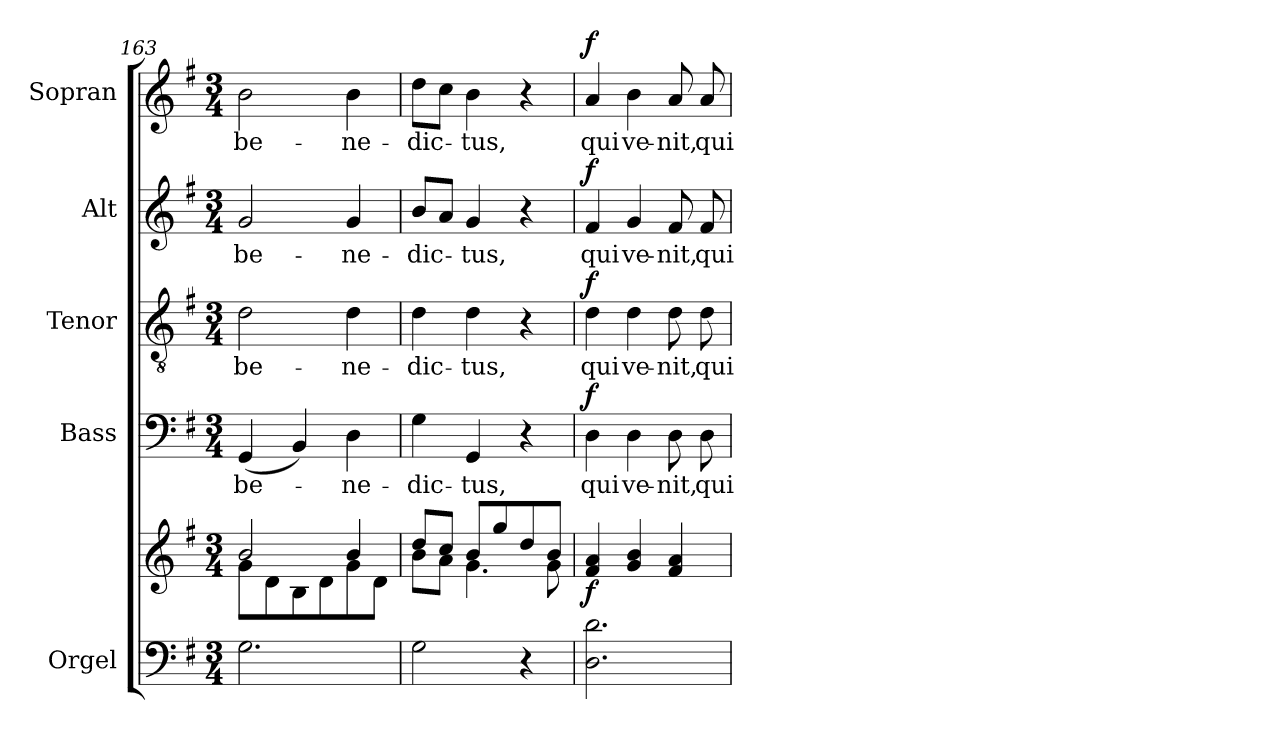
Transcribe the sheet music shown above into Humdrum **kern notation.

**kern	**kern	**dynam	**kern	**text	**dynam	**kern	**text	**dynam	**kern	**text	**dynam	**kern	**text	**dynam
*part5	*part5	*part5	*part4	*part4	*part4	*part3	*part3	*part3	*part2	*part2	*part2	*part1	*part1	*part1
*staff6	*staff5	*staff5/6	*staff4	*staff4	*staff4	*staff3	*staff3	*staff3	*staff2	*staff2	*staff2	*staff1	*staff1	*staff1
*I"Orgel	*	*	*I"Bass	*	*	*I"Tenor	*	*	*I"Alt	*	*	*I"Sopran	*	*
*I'Org.	*	*	*I'B.	*	*	*I'T.	*	*	*I'A.	*	*	*I'S.	*	*
*clefF4	*clefG2	*	*clefF4	*	*	*clefGv2	*	*	*clefG2	*	*	*clefG2	*	*
*k[f#]	*k[f#]	*	*k[f#]	*	*	*k[f#]	*	*	*k[f#]	*	*	*k[f#]	*	*
*G:	*G:	*	*G:	*	*	*G:	*	*	*G:	*	*	*G:	*	*
*M3/4	*M3/4	*	*M3/4	*	*	*M3/4	*	*	*M3/4	*	*	*M3/4	*	*
=163	=163	=163	=163	=163	=163	=163	=163	=163	=163	=163	=163	=163	=163	=163
*	*^	*	*	*	*	*	*	*	*	*	*	*	*	*
!	!	!	!	!	!LO:LY:b	!	!	!LO:LY:b	!	!	!LO:LY:b	!	!	!LO:LY:b	!
2.G\	2b/	8g\L	.	(<4GG/	be-	.	2d\	be-	.	2g/	be-	.	2b\	be-	.
.	.	8d\	.	.	.	.	.	.	.	.	.	.	.	.	.
.	.	8B\	.	4BB/)	.	.	.	.	.	.	.	.	.	.	.
.	.	8d\	.	.	.	.	.	.	.	.	.	.	.	.	.
!	!	!	!	!	!LO:LY:b	!	!	!LO:LY:b	!	!	!LO:LY:b	!	!	!LO:LY:b	!
.	4b/	8g\	.	4D\	-ne-	.	4d\	-ne-	.	4g/	-ne-	.	4b\	-ne-	.
.	.	8d\J	.	.	.	.	.	.	.	.	.	.	.	.	.
=164	=164	=164	=164	=164	=164	=164	=164	=164	=164	=164	=164	=164	=164	=164	=164
!	!	!	!	!	!LO:LY:b	!	!	!LO:LY:b	!	!	!LO:LY:b	!	!	!LO:LY:b	!
2G\	8dd/L	8b\L	.	4G\	-dic-	.	4d\	-dic-	.	8b/L	-dic-	.	8dd\L	-dic-	.
.	8cc/J	8a\J	.	.	.	.	.	.	.	8a/J	.	.	8cc\J	.	.
!	!	!	!	!	!LO:LY:b	!	!	!LO:LY:b	!	!	!LO:LY:b	!	!	!LO:LY:b	!
.	8b/L	4.g\	.	4GG/	-tus,	.	4d\	-tus,	.	4g/	-tus,	.	4b\	-tus,	.
.	8gg/	.	.	.	.	.	.	.	.	.	.	.	.	.	.
4r	8dd/	.	.	4r	.	.	4r	.	.	4r	.	.	4r	.	.
.	8b/J	8g\	.	.	.	.	.	.	.	.	.	.	.	.	.
=165	=165	=165	=165	=165	=165	=165	=165	=165	=165	=165	=165	=165	=165	=165	=165
!	!	!	!LO:DY:b	!	!LO:LY:b	!LO:DY:a	!	!LO:LY:b	!LO:DY:a	!	!LO:LY:b	!LO:DY:a	!	!LO:LY:b	!LO:DY:a
*	*v	*v	*	*	*	*	*	*	*	*	*	*	*	*	*
2.D\ 2.d\	4f#/ 4a/	f	4D\	qui	f	4d\	qui	f	4f#/	qui	f	4a/	qui	f
!	!	!	!	!LO:LY:b	!	!	!LO:LY:b	!	!	!LO:LY:b	!	!	!LO:LY:b	!
.	4g/ 4b/	.	4D\	ve-	.	4d\	ve-	.	4g/	ve-	.	4b\	ve-	.
!	!	!	!	!LO:LY:b	!	!	!LO:LY:b	!	!	!LO:LY:b	!	!	!LO:LY:b	!
.	4f#/ 4a/	.	8D\	-nit,	.	8d\	-nit,	.	8f#/	-nit,	.	8a/	-nit,	.
!	!	!	!	!LO:LY:b	!	!	!LO:LY:b	!	!	!LO:LY:b	!	!	!LO:LY:b	!
.	.	.	8D\	qui	.	8d\	qui	.	8f#/	qui	.	8a/	qui	.
=	=	=	=	=	=	=	=	=	=	=	=	=	=	=
*-	*-	*-	*-	*-	*-	*-	*-	*-	*-	*-	*-	*-	*-	*-
